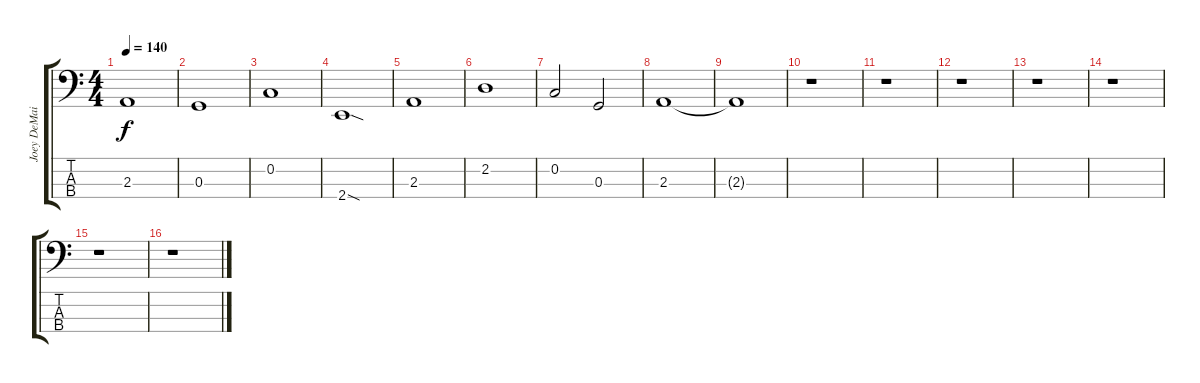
\track ("Joey DeMaio(Bass)" "Joey DeMai") {instrument electricbasspick}
\staff {score tabs}
\tuning (F2 C2 G1 D1) {hide}
\ts (4 4)
\tempo 140
\clef f4
\ks c
2.3.1{dy f} |
0.3.1 |
0.2.1 |
2.4{sod}.1 |
2.3.1 |
2.2.1 |
0.2.2 0.3.2 |
2.3.1 |
2.3{t}.1 |
r.1 |
r.1 |
r.1 |
r.1 |
r.1 |
r.1 |
r.1
